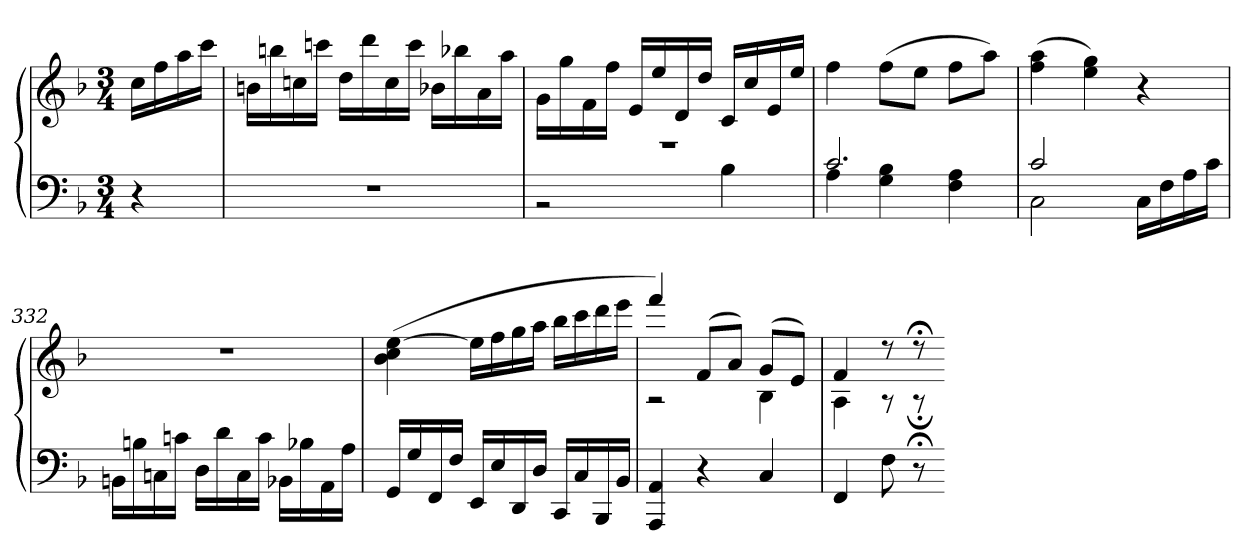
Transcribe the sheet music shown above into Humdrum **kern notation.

**kern	**kern
*part1	*part1
*staff2	*staff1
*clefF4	*clefG2
*k[b-]	*k[b-]
*M3/4	*M3/4
=	=
4r	16ccLL
.	16ff
.	16aa
.	16cccJJ
=328	=328
2.r	16bnLL
.	16bbn
.	16ccn
.	16cccnJJ
.	16ddLL
.	16ddd
.	16cc
.	16cccJJ
.	16b-XLL
.	16bb-X
.	16a
.	16aaJJ
=329	=329
*^	*
2.r	2r	16gLL
.	.	16gg
.	.	16f
.	.	16ffJJ
.	.	16eLL
.	.	16ee
.	.	16d
.	.	16ddJJ
.	4B-	16cLL
.	.	16cc
.	.	16e
.	.	16eeJJ
=330	=330	=330
2.c	4A	4ff
.	4G 4B-	(8ffL
.	.	8eeJ
.	4F 4A	8ffL
.	.	8aaJ)
=331	=331	=331
2c	2C	(4ff 4aa
.	.	4ee 4gg)
16CLL	4ryy	4r
16F	.	.
16A	.	.
16cJJ	.	.
*v	*v	*
=332	=332
16BBnLL	2.r
16Bn	.
16Cn	.
16cnJJ	.
16DLL	.
16d	.
16C	.
16cJJ	.
16BB-XLL	.
16B-X	.
16AA	.
16AJJ	.
=333	=333
16GGLL	(4b- 4cc [4ee
16G	.
16FF	.
16FJJ	.
16EELL	16eeLL]
16E	16ff
16DD	16gg
16DJJ	16aaJJ
16CCLL	16bb-LL
16C	16ccc
16BBB-	16ddd
16BB-JJ	16eeeJJ
=334	=334
*	*^
4AAA 4AA	4fff)	2r
4r	(8fL	.
.	8aJ)	.
4C	(8gL	4B-
.	8eJ)	.
=335	=335	=335
4FF	4f	4A
8F	8r	8r
8r;<	8r;<	8r;<
*	*v	*v
=-	=-
*-	*-
